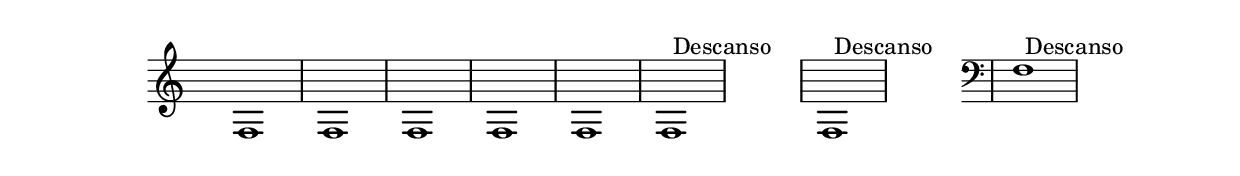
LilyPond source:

\version "2.16.0"

%%\header { texidoc="1 - Nota Nova"}

\relative c {
  \override Staff.TimeSignature #'transparent = ##t
  \override Score.BarNumber #'transparent = ##t
  \override Score.RehearsalMark #'font-size = #-2

  %% CLARINETE
  \tag #'cl {
    f1
  }
  %% FLAUTA
  \tag #'fl {
    f
  }
  %% OBOÉ
  \tag #'ob {
    f
  }
  %% SAX ALTO
  \tag #'saxa {
    f
  }
  %% SAX TENOR
  \tag #'saxt {
    f
  }
  %% SAX GENES
  \tag #'saxg {
    f
  }
  %% TROMPETE
  \tag #'tpt {
    \override Staff.Clef #'transparent = ##t
    \stopStaff
    s^\markup {\hspace #-7 "Descanso"}
  }
  %% TROMPA
  \tag #'tpa {
    \override Staff.Clef #'transparent = ##f
    \startStaff
    f
  }
  %% TROMBONE
  \tag #'tbn {
    \override Staff.Clef #'transparent = ##t
    \stopStaff
    s^\markup {\hspace #-7 "Descanso"}
  }
  %% TUBA MIB
  \tag #'tbamib {
    \override Staff.Clef #'transparent = ##f
    \startStaff
    \clef bass
    f
  }
  %% TUBA SIB
  \tag #'tbasib {
    \override Staff.Clef #'transparent = ##t
    \stopStaff
    s^\markup {\hspace #-7 "Descanso"}
  }

  %% END DOCUMENT
}
